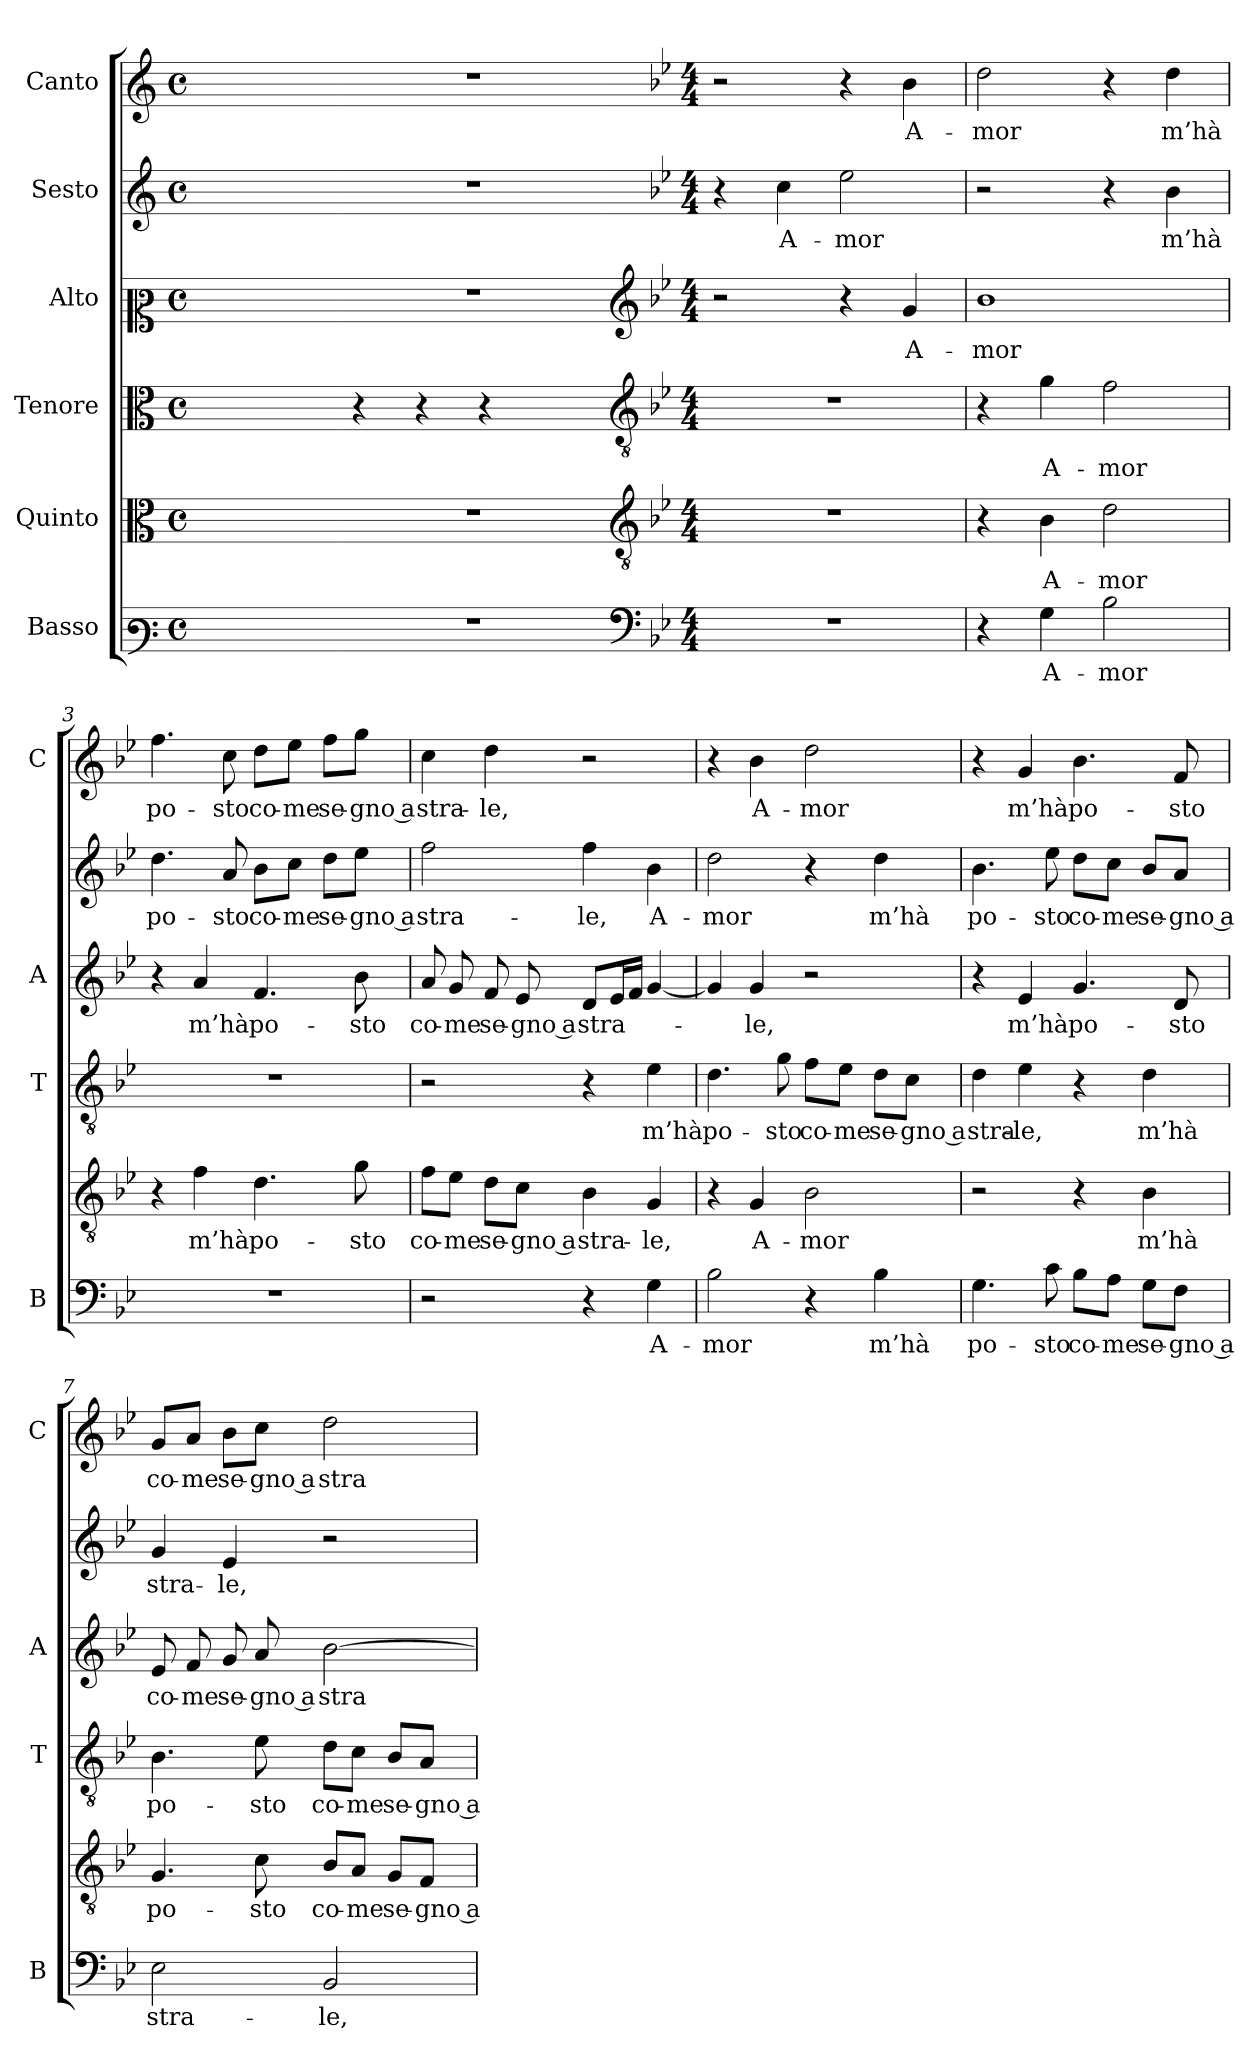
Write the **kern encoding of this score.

**kern	**text	**kern	**text	**kern	**text	**kern	**text	**kern	**text	**kern	**text
*part6	*part6	*part5	*part5	*part4	*part4	*part3	*part3	*part2	*part2	*part1	*part1
*staff6	*staff6	*staff5	*staff5	*staff4	*staff4	*staff3	*staff3	*staff2	*staff2	*staff1	*staff1
*I"Basso	*	*I"Quinto	*	*I"Tenore	*	*I"Alto	*	*I"Sesto	*	*I"Canto	*
*I'B	*	*	*	*I'T	*	*I'A	*	*	*	*I'C	*
*clefF3	*	*clefC3	*	*clefC3	*	*clefC2	*	*clefG2	*	*clefG2	*
*k[]	*	*k[]	*	*k[]	*	*k[]	*	*k[]	*	*k[]	*
*C:	*	*C:	*	*C:	*	*C:	*	*C:	*	*C:	*
*M4/4	*	*M4/4	*	*M4/4	*	*M4/4	*	*M4/4	*	*M4/4	*
*met(c)	*	*met(c)	*	*met(c)	*	*met(c)	*	*met(c)	*	*met(c)	*
=	=	=	=	=	=	=	=	=	=	=	=
1ryy	.	1ryy	.	1ryy	.	1ryy	.	1ryy	.	1ryy	.
=1X-	=1X-	=1X-	=1X-	=1X-	=1X-	=1X-	=1X-	=1X-	=1X-	=1X-	=1X-
1r	.	1r	.	4r	.	1r	.	1r	.	1r	.
.	.	.	.	4r	.	.	.	.	.	.	.
.	.	.	.	4r	.	.	.	.	.	.	.
.	.	.	.	4ryy	.	.	.	.	.	.	.
=1-	=1-	=1-	=1-	=1-	=1-	=1-	=1-	=1-	=1-	=1-	=1-
*clefF4	*	*clefGv2	*	*clefGv2	*	*clefG2	*	*	*	*	*
*k[b-e-]	*	*k[b-e-]	*	*k[b-e-]	*	*k[b-e-]	*	*k[b-e-]	*	*k[b-e-]	*
*B-:	*	*B-:	*	*B-:	*	*B-:	*	*B-:	*	*B-:	*
*M4/4	*	*M4/4	*	*M4/4	*	*M4/4	*	*M4/4	*	*M4/4	*
1r	.	1r	.	1r	.	2r	.	4r	.	2r	.
!	!	!	!	!	!	!	!	!	!LO:LY:b	!	!
.	.	.	.	.	.	.	.	4cc\	A-	.	.
!	!	!	!	!	!	!	!	!	!LO:LY:b	!	!
.	.	.	.	.	.	4r	.	2ee-\	-mor	4r	.
!	!	!	!	!	!	!	!LO:LY:b	!	!	!	!LO:LY:b
.	.	.	.	.	.	4g/	A-	.	.	4b-\	A-
=2	=2	=2	=2	=2	=2	=2	=2	=2	=2	=2	=2
!	!	!	!	!	!	!	!LO:LY:b	!	!	!	!LO:LY:b
4r	.	4r	.	4r	.	1b-	-mor	2r	.	2dd\	-mor
!	!LO:LY:b	!	!LO:LY:b	!	!LO:LY:b	!	!	!	!	!	!
4G\	A-	4B-\	A-	4g\	A-	.	.	.	.	.	.
!	!LO:LY:b	!	!LO:LY:b	!	!LO:LY:b	!	!	!	!	!	!
2B-\	-mor	2d\	-mor	2f\	-mor	.	.	4r	.	4r	.
!	!	!	!	!	!	!	!	!	!LO:LY:b	!	!LO:LY:b
.	.	.	.	.	.	.	.	4b-\	m’hà	4dd\	m’hà
=3	=3	=3	=3	=3	=3	=3	=3	=3	=3	=3	=3
!	!	!	!	!	!	!	!	!	!LO:LY:b	!	!LO:LY:b
1r	.	4r	.	1r	.	4r	.	4.dd\	po-	4.ff\	po-
!	!	!	!LO:LY:b	!	!	!	!LO:LY:b	!	!	!	!
.	.	4f\	m’hà	.	.	4a/	m’hà	.	.	.	.
!	!	!	!	!	!	!	!	!	!LO:LY:b	!	!LO:LY:b
.	.	.	.	.	.	.	.	8a/	-sto	8cc\	-sto
!	!	!	!LO:LY:b	!	!	!	!LO:LY:b	!	!LO:LY:b	!	!LO:LY:b
.	.	4.d\	po-	.	.	4.f/	po-	8b-\L	co-	8dd\L	co-
!	!	!	!	!	!	!	!	!	!LO:LY:b	!	!LO:LY:b
.	.	.	.	.	.	.	.	8cc\J	-me	8ee-\J	-me
!	!	!	!	!	!	!	!	!	!LO:LY:b	!	!LO:LY:b
.	.	.	.	.	.	.	.	8dd\L	se-	8ff\L	se-
!	!	!	!LO:LY:b	!	!	!	!LO:LY:b	!	!LO:LY:b	!	!LO:LY:b
.	.	8g\	-sto	.	.	8b-\	-sto	8ee-\J	-gno a	8gg\J	-gno a
=4	=4	=4	=4	=4	=4	=4	=4	=4	=4	=4	=4
!	!	!	!LO:LY:b	!	!	!	!LO:LY:b	!	!LO:LY:b	!	!LO:LY:b
2r	.	8f\L	co-	2r	.	8a/	co-	2ff\	stra-	4cc\	stra-
!	!	!	!LO:LY:b	!	!	!	!LO:LY:b	!	!	!	!
.	.	8e-\J	-me	.	.	8g/	-me	.	.	.	.
!	!	!	!LO:LY:b	!	!	!	!LO:LY:b	!	!	!	!LO:LY:b
.	.	8d\L	se-	.	.	8f/	se-	.	.	4dd\	-le,
!	!	!	!LO:LY:b	!	!	!	!LO:LY:b	!	!	!	!
.	.	8c\J	-gno a	.	.	8e-/	-gno a	.	.	.	.
!	!	!	!LO:LY:b	!	!	!	!LO:LY:b	!	!LO:LY:b	!	!
4r	.	4B-\	stra-	4r	.	8d/L	stra-	4ff\	-le,	2r	.
.	.	.	.	.	.	16e-/L	.	.	.	.	.
.	.	.	.	.	.	16f/JJ	.	.	.	.	.
!	!LO:LY:b	!	!LO:LY:b	!	!LO:LY:b	!	!	!	!LO:LY:b	!	!
4G\	A-	4G/	-le,	4e-\	m’hà	[4g/	.	4b-\	A-	.	.
=5	=5	=5	=5	=5	=5	=5	=5	=5	=5	=5	=5
!	!LO:LY:b	!	!	!	!LO:LY:b	!	!	!	!LO:LY:b	!	!
2B-\	-mor	4r	.	4.d\	po-	4g/]	.	2dd\	-mor	4r	.
!	!	!	!LO:LY:b	!	!	!	!LO:LY:b	!	!	!	!LO:LY:b
.	.	4G/	A-	.	.	4g/	-le,	.	.	4b-\	A-
!	!	!	!	!	!LO:LY:b	!	!	!	!	!	!
.	.	.	.	8g\	-sto	.	.	.	.	.	.
!	!	!	!LO:LY:b	!	!LO:LY:b	!	!	!	!	!	!LO:LY:b
4r	.	2B-\	-mor	8f\L	co-	2r	.	4r	.	2dd\	-mor
!	!	!	!	!	!LO:LY:b	!	!	!	!	!	!
.	.	.	.	8e-\J	-me	.	.	.	.	.	.
!	!LO:LY:b	!	!	!	!LO:LY:b	!	!	!	!LO:LY:b	!	!
4B-\	m’hà	.	.	8d\L	se-	.	.	4dd\	m’hà	.	.
!	!	!	!	!	!LO:LY:b	!	!	!	!	!	!
.	.	.	.	8c\J	-gno a	.	.	.	.	.	.
!!LO:LB:g=z
=6	=6	=6	=6	=6	=6	=6	=6	=6	=6	=6	=6
!	!LO:LY:b	!	!	!	!LO:LY:b	!	!	!	!LO:LY:b	!	!
4.G\	po-	2r	.	4d\	stra-	4r	.	4.b-\	po-	4r	.
!	!	!	!	!	!LO:LY:b	!	!LO:LY:b	!	!	!	!LO:LY:b
.	.	.	.	4e-\	-le,	4e-/	m’hà	.	.	4g/	m’hà
!	!LO:LY:b	!	!	!	!	!	!	!	!LO:LY:b	!	!
8c\	-sto	.	.	.	.	.	.	8ee-\	-sto	.	.
!	!LO:LY:b	!	!	!	!	!	!LO:LY:b	!	!LO:LY:b	!	!LO:LY:b
8B-\L	co-	4r	.	4r	.	4.g/	po-	8dd\L	co-	4.b-\	po-
!	!LO:LY:b	!	!	!	!	!	!	!	!LO:LY:b	!	!
8A\J	-me	.	.	.	.	.	.	8cc\J	-me	.	.
!	!LO:LY:b	!	!LO:LY:b	!	!LO:LY:b	!	!	!	!LO:LY:b	!	!
8G\L	se-	4B-\	m’hà	4d\	m’hà	.	.	8b-/L	se-	.	.
!	!LO:LY:b	!	!	!	!	!	!LO:LY:b	!	!LO:LY:b	!	!LO:LY:b
8F\J	-gno a	.	.	.	.	8d/	-sto	8a/J	-gno a	8f/	-sto
=7	=7	=7	=7	=7	=7	=7	=7	=7	=7	=7	=7
!	!LO:LY:b	!	!LO:LY:b	!	!LO:LY:b	!	!LO:LY:b	!	!LO:LY:b	!	!LO:LY:b
2E-\	stra-	4.G/	po-	4.B-\	po-	8e-/	co-	4g/	stra-	8g/L	co-
!	!	!	!	!	!	!	!LO:LY:b	!	!	!	!LO:LY:b
.	.	.	.	.	.	8f/	-me	.	.	8a/J	-me
!	!	!	!	!	!	!	!LO:LY:b	!	!LO:LY:b	!	!LO:LY:b
.	.	.	.	.	.	8g/	se-	4e-/	-le,	8b-\L	se-
!	!	!	!LO:LY:b	!	!LO:LY:b	!	!LO:LY:b	!	!	!	!LO:LY:b
.	.	8c\	-sto	8e-\	-sto	8a/	-gno a	.	.	8cc\J	-gno a
!	!LO:LY:b	!	!LO:LY:b	!	!LO:LY:b	!	!LO:LY:b	!	!	!	!LO:LY:b
2BB-/	-le,	8B-/L	co-	8d\L	co-	[2b-\	stra-	2r	.	2dd\	stra-
!	!	!	!LO:LY:b	!	!LO:LY:b	!	!	!	!	!	!
.	.	8A/J	-me	8c\J	-me	.	.	.	.	.	.
!	!	!	!LO:LY:b	!	!LO:LY:b	!	!	!	!	!	!
.	.	8G/L	se-	8B-/L	se-	.	.	.	.	.	.
!	!	!	!LO:LY:b	!	!LO:LY:b	!	!	!	!	!	!
.	.	8F/J	-gno a	8A/J	-gno a	.	.	.	.	.	.
=	=	=	=	=	=	=	=	=	=	=	=
*-	*-	*-	*-	*-	*-	*-	*-	*-	*-	*-	*-
